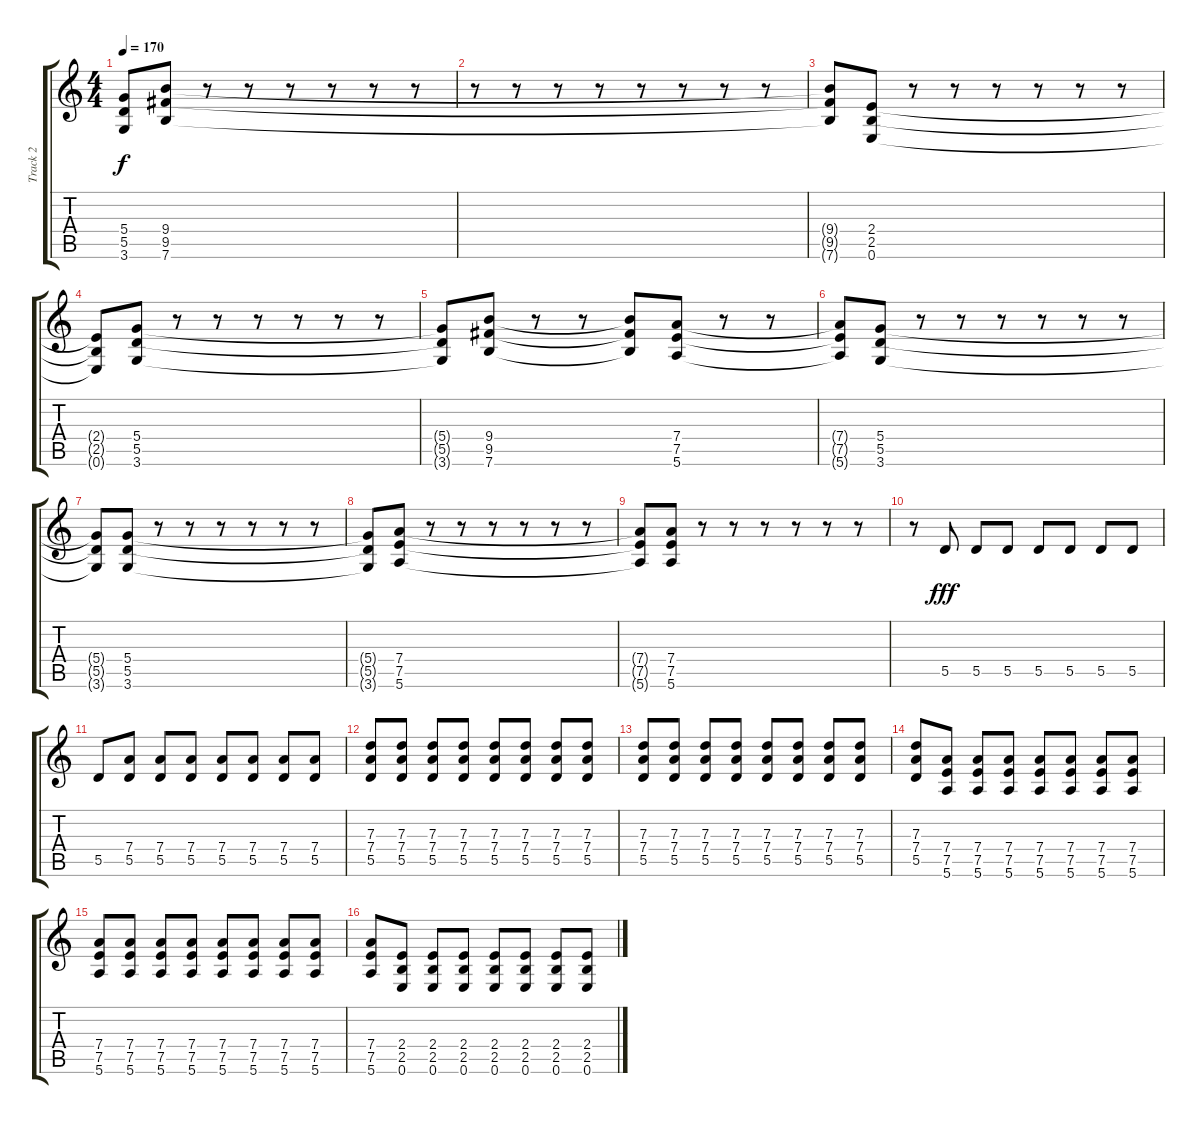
\track ("Track 2" "Track 2") {instrument distortionguitar}
\staff {score tabs}
\tuning (E4 B3 G3 D3 A2 E2) {hide}
\ts (4 4)
\tempo 170
\clef g2
\ks c
(5.4{t} 5.5{t} 3.6{t}).8{dy f} (9.4 9.5 7.6).8 r.8 r.8 r.8 r.8 r.8 r.8 |
r.8 r.8 r.8 r.8 r.8 r.8 r.8 r.8 |
(9.4{t} 9.5{t} 7.6{t}).8 (2.4 2.5 0.6).8 r.8 r.8 r.8 r.8 r.8 r.8 |
(2.4{t} 2.5{t} 0.6{t}).8 (5.4 5.5 3.6).8 r.8 r.8 r.8 r.8 r.8 r.8 |
(5.4{t} 5.5{t} 3.6{t}).8 (9.4 9.5 7.6).8 r.8 r.8 (9.4{t} 9.5{t} 7.6{t}).8 (7.4 7.5 5.6).8 r.8 r.8 |
(7.4{t} 7.5{t} 5.6{t}).8 (5.4 5.5 3.6).8 r.8 r.8 r.8 r.8 r.8 r.8 |
(5.4{t} 5.5{t} 3.6{t}).8 (5.4 5.5 3.6).8 r.8 r.8 r.8 r.8 r.8 r.8 |
(5.4{t} 5.5{t} 3.6{t}).8 (7.4 7.5 5.6).8 r.8 r.8 r.8 r.8 r.8 r.8 |
(7.4{t} 7.5{t} 5.6{t}).8 (7.4 7.5 5.6).8 r.8 r.8 r.8 r.8 r.8 r.8 |
r.8 5.5.8{dy fff} 5.5.8 5.5.8 5.5.8 5.5.8 5.5.8 5.5.8 |
5.5.8 (7.4 5.5).8 (7.4 5.5).8 (7.4 5.5).8 (7.4 5.5).8 (7.4 5.5).8 (7.4 5.5).8 (7.4 5.5).8 |
(7.3 7.4 5.5).8 (7.3 7.4 5.5).8 (7.3 7.4 5.5).8 (7.3 7.4 5.5).8 (7.3 7.4 5.5).8 (7.3 7.4 5.5).8 (7.3 7.4 5.5).8 (7.3 7.4 5.5).8 |
(7.3 7.4 5.5).8 (7.3 7.4 5.5).8 (7.3 7.4 5.5).8 (7.3 7.4 5.5).8 (7.3 7.4 5.5).8 (7.3 7.4 5.5).8 (7.3 7.4 5.5).8 (7.3 7.4 5.5).8 |
(7.3 7.4 5.5).8 (7.4 7.5 5.6).8 (7.4 7.5 5.6).8 (7.4 7.5 5.6).8 (7.4 7.5 5.6).8 (7.4 7.5 5.6).8 (7.4 7.5 5.6).8 (7.4 7.5 5.6).8 |
(7.4 7.5 5.6).8 (7.4 7.5 5.6).8 (7.4 7.5 5.6).8 (7.4 7.5 5.6).8 (7.4 7.5 5.6).8 (7.4 7.5 5.6).8 (7.4 7.5 5.6).8 (7.4 7.5 5.6).8 |
(7.4 7.5 5.6).8 (2.4 2.5 0.6).8 (2.4 2.5 0.6).8 (2.4 2.5 0.6).8 (2.4 2.5 0.6).8 (2.4 2.5 0.6).8 (2.4 2.5 0.6).8 (2.4 2.5 0.6).8
